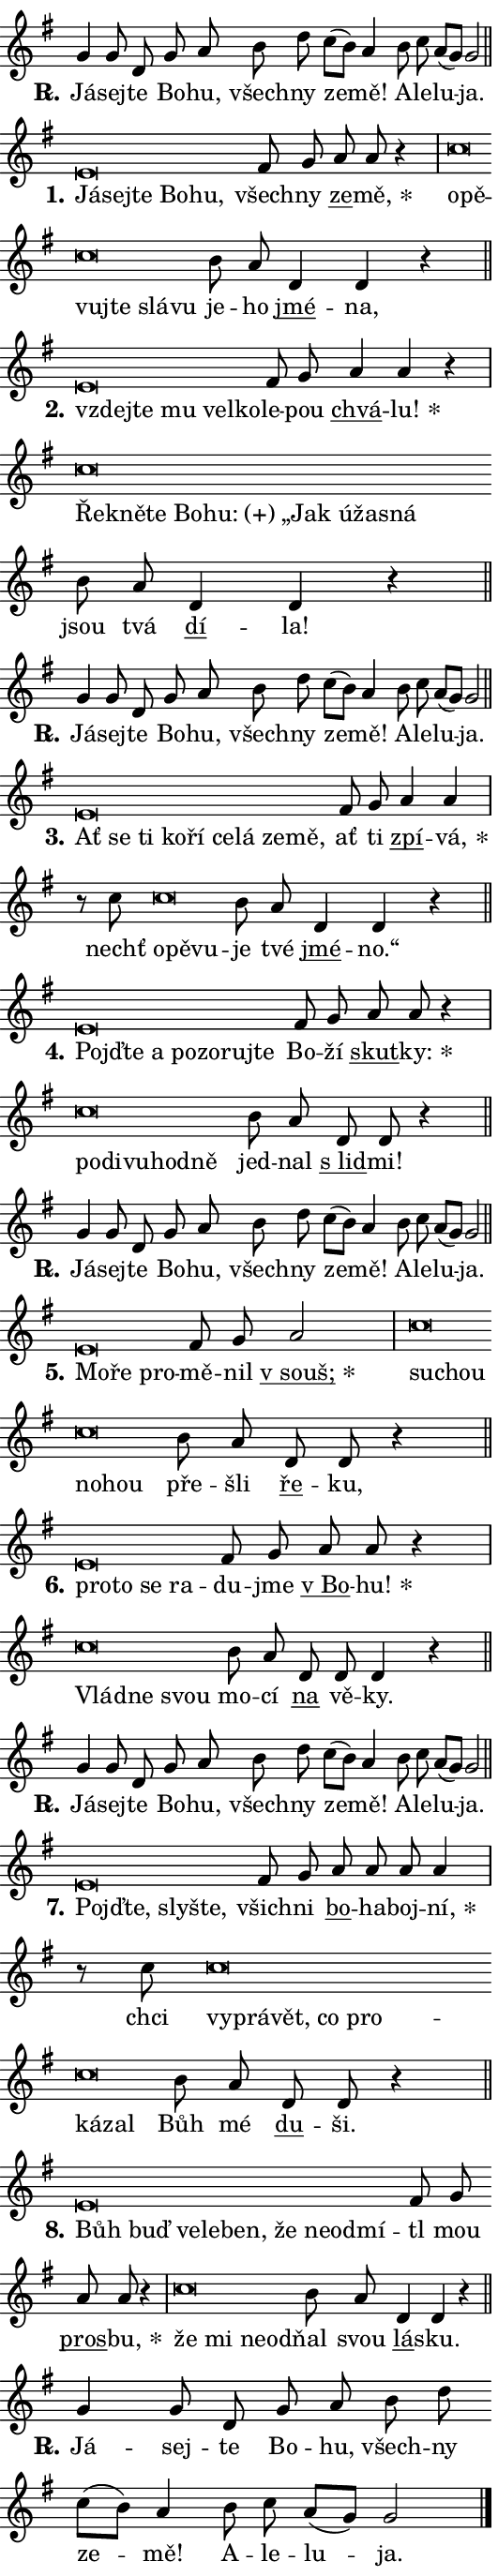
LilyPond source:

\version "2.24.0"
\header { tagline = "" }
\paper {
  indent = 0\cm
  top-margin = 0\cm
  right-margin = 0.13\cm % to fit lyric hyphens
  bottom-margin = 0\cm
  left-margin = 0\cm
  paper-width = 9\cm
  page-breaking = #ly:one-page-breaking
  system-system-spacing.basic-distance = #11
  score-system-spacing.basic-distance = #11
  ragged-last = ##f
}


%% Author: Thomas Morley
%% https://lists.gnu.org/archive/html/lilypond-user/2020-05/msg00002.html
#(define (line-position grob)
"Returns position of @var[grob} in current system:
   @code{'start}, if at first time-step
   @code{'end}, if at last time-step
   @code{'middle} otherwise
"
  (let* ((col (ly:item-get-column grob))
         (ln (ly:grob-object col 'left-neighbor))
         (rn (ly:grob-object col 'right-neighbor))
         (col-to-check-left (if (ly:grob? ln) ln col))
         (col-to-check-right (if (ly:grob? rn) rn col))
         (break-dir-left
           (and
             (ly:grob-property col-to-check-left 'non-musical #f)
             (ly:item-break-dir col-to-check-left)))
         (break-dir-right
           (and
             (ly:grob-property col-to-check-right 'non-musical #f)
             (ly:item-break-dir col-to-check-right))))
        (cond ((eqv? 1 break-dir-left) 'start)
              ((eqv? -1 break-dir-right) 'end)
              (else 'middle))))

#(define (tranparent-at-line-position vctor)
  (lambda (grob)
  "Relying on @code{line-position} select the relevant enry from @var{vctor}.
Used to determine transparency,"
    (case (line-position grob)
      ((end) (not (vector-ref vctor 0)))
      ((middle) (not (vector-ref vctor 1)))
      ((start) (not (vector-ref vctor 2))))))

noteHeadBreakVisibility =
#(define-music-function (break-visibility)(vector?)
"Makes @code{NoteHead}s transparent relying on @var{break-visibility}"
#{
  \override NoteHead.transparent =
    #(tranparent-at-line-position break-visibility)
#})

#(define delete-ledgers-for-transparent-note-heads
  (lambda (grob)
    "Reads whether a @code{NoteHead} is transparent.
If so this @code{NoteHead} is removed from @code{'note-heads} from
@var{grob}, which is supposed to be @code{LedgerLineSpanner}.
As a result ledgers are not printed for this @code{NoteHead}"
    (let* ((nhds-array (ly:grob-object grob 'note-heads))
           (nhds-list
             (if (ly:grob-array? nhds-array)
                 (ly:grob-array->list nhds-array)
                 '()))
           ;; Relies on the transparent-property being done before
           ;; Staff.LedgerLineSpanner.after-line-breaking is executed.
           ;; This is fragile ...
           (to-keep
             (remove
               (lambda (nhd)
                 (ly:grob-property nhd 'transparent #f))
               nhds-list)))
      ;; TODO find a better method to iterate over grob-arrays, similiar
      ;; to filter/remove etc for lists
      ;; For now rebuilt from scratch
      (set! (ly:grob-object grob 'note-heads)  '())
      (for-each
        (lambda (nhd)
          (ly:pointer-group-interface::add-grob grob 'note-heads nhd))
        to-keep))))

squashNotes = {
  \override NoteHead.X-extent = #'(-0.2 . 0.2)
  \override NoteHead.Y-extent = #'(-0.75 . 0)
  \override NoteHead.stencil =
    #(lambda (grob)
       (let ((pos (ly:grob-property grob 'staff-position)))
         (begin
           (if (< pos -7) (display "ERROR: Lower brevis then expected\n") (display ""))
           (if (<= pos -6) ly:text-interface::print ly:note-head::print))))
}
unSquashNotes = {
  \revert NoteHead.X-extent
  \revert NoteHead.Y-extent
  \revert NoteHead.stencil
}

hideNotes = \noteHeadBreakVisibility #begin-of-line-visible
unHideNotes = \noteHeadBreakVisibility #all-visible

% work-around for resetting accidentals
% https://lilypond.org/doc/v2.23/Documentation/notation/displaying-rhythms#unmetered-music
cadenzaMeasure = {
  \cadenzaOff
  \partial 1024 s1024
  \cadenzaOn
}

#(define-markup-command (accent layout props text) (markup?)
  "Underline accented syllable"
  (interpret-markup layout props
    #{\markup \override #'(offset . 4.3) \underline { #text }#}))

responsum = \markup \concat {
  "R" \hspace #-1.05 \path #0.1 #'((moveto 0 0.07) (lineto 0.9 0.8)) \hspace #0.05 "."
}

spaceSize = #0.6828661417322834 % exact space size for TeX Gyre Schola

\layout {
  \context {
    \Staff
    \remove "Time_signature_engraver"
    \override LedgerLineSpanner.after-line-breaking = #delete-ledgers-for-transparent-note-heads
  }
  \context {
    \Lyrics {
      \override LyricSpace.minimum-distance = \spaceSize
      \override LyricText.font-name = #"TeX Gyre Schola"
      \override LyricText.font-size = 1
      \override StanzaNumber.font-name = #"TeX Gyre Schola Bold"
      \override StanzaNumber.font-size = 1
    }
  }
  \context {
    \Score 
    \override NoteHead.text =
      #(lambda (grob) 
        (let ((pos (ly:grob-property grob 'staff-position)))
          #{\markup {
            \combine
              \halign #-0.55 \raise #(if (= pos -6) 0 0.5) \override #'(thickness . 2) \draw-line #'(3.2 . 0)
              \musicglyph "noteheads.sM1"
          }#}))
  }
}

% magnetic-lyrics.ily
%
%   written by
%     Jean Abou Samra <jean@abou-samra.fr>
%     Werner Lemberg <wl@gnu.org>
%
%   adapted by
%     Jiri Hon <jiri.hon@gmail.com>
%
% Version 2022-Apr-15

% https://www.mail-archive.com/lilypond-user@gnu.org/msg149350.html

#(define (Left_hyphen_pointer_engraver context)
   "Collect syllable-hyphen-syllable occurrences in lyrics and store
them in properties.  This engraver only looks to the left.  For
example, if the lyrics input is @code{foo -- bar}, it does the
following.

@itemize @bullet
@item
Set the @code{text} property of the @code{LyricHyphen} grob between
@q{foo} and @q{bar} to @code{foo}.

@item
Set the @code{left-hyphen} property of the @code{LyricText} grob with
text @q{foo} to the @code{LyricHyphen} grob between @q{foo} and
@q{bar}.
@end itemize

Use this auxiliary engraver in combination with the
@code{lyric-@/text::@/apply-@/magnetic-@/offset!} hook."
   (let ((hyphen #f)
         (text #f))
     (make-engraver
      (acknowledgers
       ((lyric-syllable-interface engraver grob source-engraver)
        (set! text grob)))
      (end-acknowledgers
       ((lyric-hyphen-interface engraver grob source-engraver)
        ;(when (not (grob::has-interface grob 'lyric-space-interface))
          (set! hyphen grob)));)
      ((stop-translation-timestep engraver)
       (when (and text hyphen)
         (ly:grob-set-object! text 'left-hyphen hyphen))
       (set! text #f)
       (set! hyphen #f)))))

#(define (lyric-text::apply-magnetic-offset! grob)
   "If the space between two syllables is less than the value in
property @code{LyricText@/.details@/.squash-threshold}, move the right
syllable to the left so that it gets concatenated with the left
syllable.

Use this function as a hook for
@code{LyricText@/.after-@/line-@/breaking} if the
@code{Left_@/hyphen_@/pointer_@/engraver} is active."
   (let ((hyphen (ly:grob-object grob 'left-hyphen #f)))
     (when hyphen
       (let ((left-text (ly:spanner-bound hyphen LEFT)))
         (when (grob::has-interface left-text 'lyric-syllable-interface)
           (let* ((common (ly:grob-common-refpoint grob left-text X))
                  (this-x-ext (ly:grob-extent grob common X))
                  (left-x-ext
                   (begin
                     ;; Trigger magnetism for left-text.
                     (ly:grob-property left-text 'after-line-breaking)
                     (ly:grob-extent left-text common X)))
                  ;; `delta` is the gap width between two syllables.
                  (delta (- (interval-start this-x-ext)
                            (interval-end left-x-ext)))
                  (details (ly:grob-property grob 'details))
                  (threshold (assoc-get 'squash-threshold details 0.2)))
             (when (< delta threshold)
               (let* (;; We have to manipulate the input text so that
                      ;; ligatures crossing syllable boundaries are not
                      ;; disabled.  For languages based on the Latin
                      ;; script this is essentially a beautification.
                      ;; However, for non-Western scripts it can be a
                      ;; necessity.
                      (lt (ly:grob-property left-text 'text))
                      (rt (ly:grob-property grob 'text))
                      (is-space (grob::has-interface hyphen 'lyric-space-interface))
                      (space (if is-space " " ""))
                      (extra-delta (if is-space spaceSize 0))
                      ;; Append new syllable.
                      (ltrt-space (if (and (string? lt) (string? rt))
                                (string-append lt space rt)
                                (make-concat-markup (list lt space rt))))
                      ;; Right-align `ltrt` to the right side.
                      (ltrt-space-markup (grob-interpret-markup
                               grob
                               (make-translate-markup
                                (cons (interval-length this-x-ext) 0)
                                (make-right-align-markup ltrt-space)))))
                 (begin
                   ;; Don't print `left-text`.
                   (ly:grob-set-property! left-text 'stencil #f)
                   ;; Set text and stencil (which holds all collected
                   ;; syllables so far) and shift it to the left.
                   (ly:grob-set-property! grob 'text ltrt-space)
                   (ly:grob-set-property! grob 'stencil ltrt-space-markup)
                   (ly:grob-translate-axis! grob (- (- delta extra-delta)) X))))))))))


#(define (lyric-hyphen::displace-bounds-first grob)
   ;; Make very sure this callback isn't triggered too early.
   (let ((left (ly:spanner-bound grob LEFT))
         (right (ly:spanner-bound grob RIGHT)))
     (ly:grob-property left 'after-line-breaking)
     (ly:grob-property right 'after-line-breaking)
     (ly:lyric-hyphen::print grob)))

squashThreshold = #0.4

\layout {
  \context {
    \Lyrics
    \consists #Left_hyphen_pointer_engraver
    \override LyricText.after-line-breaking =
      #lyric-text::apply-magnetic-offset!
    \override LyricHyphen.stencil = #lyric-hyphen::displace-bounds-first
    \override LyricText.details.squash-threshold = \squashThreshold
    \override LyricHyphen.minimum-distance = 0
    \override LyricHyphen.minimum-length = \squashThreshold
  }
}

squashText = \override LyricText.details.squash-threshold = 9999
unSquashText = \override LyricText.details.squash-threshold = \squashThreshold

leftText = \override LyricText.self-alignment-X = #LEFT
unLeftText = \revert LyricText.self-alignment-X

starOffset = #(lambda (grob) 
                (let ((x_offset (ly:self-alignment-interface::aligned-on-x-parent grob)))
                  (if (= x_offset 0) 0 (+ x_offset 1.2))))

star = #(define-music-function (syllable)(string?)
"Append star separator at the end of a syllable"
#{
  \once \override LyricText.X-offset = #starOffset
  \lyricmode { \markup {
    #syllable
    \override #'((font-name . "TeX Gyre Schola Bold")) \hspace #0.2 \lower #0.65 \larger "*"
  } }
#})

starAccent = #(define-music-function (syllable)(string?)
"Append star separator at the end of a syllable and make accent"
#{
  \once \override LyricText.X-offset = #starOffset
  \lyricmode { \markup {
    \accent #syllable
    \override #'((font-name . "TeX Gyre Schola Bold")) \hspace #0.2 \lower #0.65 \larger "*"
  } }
#})

breath = #(define-music-function (syllable)(string?)
"Append breathing indicator at the end of a syllable"
#{
  \lyricmode { \markup { #syllable "+" } }
#})

optionalBreath = #(define-music-function (syllable)(string?)
"Append optional breathing indicator at the end of a syllable"
#{
  \lyricmode { \markup { #syllable "(+)" } }
#})


\score {
    <<
        \new Voice = "melody" { \cadenzaOn \key g \major \relative { g'4 g8 d g a \bar "" b d \bar "" c[( b)] a4 \bar "" b8 c a[( g)] g2 \cadenzaMeasure \bar "||" \break } }
        \new Lyrics \lyricsto "melody" { \lyricmode { \set stanza = \responsum
Já -- sej -- te Bo -- hu, všech -- ny ze -- mě! A -- le -- lu -- ja. } }
    >>
    \layout {}
}

\score {
    <<
        \new Voice = "melody" { \cadenzaOn \key g \major \relative { \squashNotes e'\breve*1/16 \hideNotes \breve*1/16 \bar "" \breve*1/16 \bar "" \breve*1/16 \breve*1/16 \bar "" \unHideNotes \unSquashNotes fis8 g \bar "" a8 a r4 \cadenzaMeasure \bar "|" \squashNotes c\breve*1/16 \hideNotes \breve*1/16 \bar "" \breve*1/16 \bar "" \breve*1/16 \bar "" \breve*1/16 \breve*1/16 \bar "" \unHideNotes \unSquashNotes b8 a \bar "" d,4 d r \cadenzaMeasure \bar "||" \break } }
        \new Lyrics \lyricsto "melody" { \lyricmode { \set stanza = "1."
\leftText Já -- \squashText sej -- te Bo -- hu, \unLeftText \unSquashText všech -- ny \markup \accent ze -- \star mě, \leftText o -- \squashText pě -- vuj -- te slá -- vu \unLeftText \unSquashText je -- ho \markup \accent jmé -- na, } }
    >>
    \layout {}
}

\score {
    <<
        \new Voice = "melody" { \cadenzaOn \key g \major \relative { \squashNotes e'\breve*1/16 \hideNotes \breve*1/16 \bar "" \breve*1/16 \bar "" \breve*1/16 \breve*1/16 \bar "" \unHideNotes \unSquashNotes fis8 g \bar "" a4 a r \cadenzaMeasure \bar "|" \squashNotes c\breve*1/16 \hideNotes \breve*1/16 \bar "" \breve*1/16 \bar "" \breve*1/16 \bar "" \breve*1/16 \bar "" \breve*1/16 \bar "" \breve*1/16 \bar "" \breve*1/16 \breve*1/16 \bar "" \unHideNotes \unSquashNotes b8 a \bar "" d,4 d r \cadenzaMeasure \bar "||" \break } }
        \new Lyrics \lyricsto "melody" { \lyricmode { \set stanza = "2."
\leftText vzdej -- \squashText te mu vel -- ko -- \unLeftText \unSquashText le -- pou \markup \accent chvá -- \star lu! \leftText Ře -- \squashText kně -- te Bo -- \optionalBreath hu: „Jak ú -- ža -- sná \unLeftText \unSquashText jsou tvá \markup \accent dí -- la! } }
    >>
    \layout {}
}

\score {
    <<
        \new Voice = "melody" { \cadenzaOn \key g \major \relative { g'4 g8 d g a \bar "" b d \bar "" c[( b)] a4 \bar "" b8 c a[( g)] g2 \cadenzaMeasure \bar "||" \break } }
        \new Lyrics \lyricsto "melody" { \lyricmode { \set stanza = \responsum
Já -- sej -- te Bo -- hu, všech -- ny ze -- mě! A -- le -- lu -- ja. } }
    >>
    \layout {}
}

\score {
    <<
        \new Voice = "melody" { \cadenzaOn \key g \major \relative { \squashNotes e'\breve*1/16 \hideNotes \breve*1/16 \bar "" \breve*1/16 \bar "" \breve*1/16 \bar "" \breve*1/16 \bar "" \breve*1/16 \bar "" \breve*1/16 \bar "" \breve*1/16 \breve*1/16 \bar "" \unHideNotes \unSquashNotes fis8 g \bar "" a4 a4 \cadenzaMeasure \bar "|" r8 c8 \squashNotes c\breve*1/16 \hideNotes \breve*1/16 \breve*1/16 \bar "" \unHideNotes \unSquashNotes b8 a \bar "" d,4 d r \cadenzaMeasure \bar "||" \break } }
        \new Lyrics \lyricsto "melody" { \lyricmode { \set stanza = "3."
\leftText Ať \squashText se ti ko -- ří ce -- lá ze -- mě, \unLeftText \unSquashText ať ti \markup \accent zpí -- \star vá, nechť \leftText o -- \squashText pě -- vu -- \unLeftText \unSquashText je tvé \markup \accent jmé -- no.“ } }
    >>
    \layout {}
}

\score {
    <<
        \new Voice = "melody" { \cadenzaOn \key g \major \relative { \squashNotes e'\breve*1/16 \hideNotes \breve*1/16 \bar "" \breve*1/16 \bar "" \breve*1/16 \bar "" \breve*1/16 \bar "" \breve*1/16 \breve*1/16 \bar "" \unHideNotes \unSquashNotes fis8 g \bar "" a8 a r4 \cadenzaMeasure \bar "|" \squashNotes c\breve*1/16 \hideNotes \breve*1/16 \bar "" \breve*1/16 \bar "" \breve*1/16 \breve*1/16 \bar "" \unHideNotes \unSquashNotes b8 a \bar "" d,8 d r4 \cadenzaMeasure \bar "||" \break } }
        \new Lyrics \lyricsto "melody" { \lyricmode { \set stanza = "4."
\leftText Pojď -- \squashText te a po -- zo -- ruj -- te \unLeftText \unSquashText Bo -- ží \markup \accent skut -- \star ky: \leftText po -- \squashText di -- vu -- hod -- ně \unLeftText \unSquashText jed -- nal \markup \accent "s lid" -- mi! } }
    >>
    \layout {}
}

\score {
    <<
        \new Voice = "melody" { \cadenzaOn \key g \major \relative { g'4 g8 d g a \bar "" b d \bar "" c[( b)] a4 \bar "" b8 c a[( g)] g2 \cadenzaMeasure \bar "||" \break } }
        \new Lyrics \lyricsto "melody" { \lyricmode { \set stanza = \responsum
Já -- sej -- te Bo -- hu, všech -- ny ze -- mě! A -- le -- lu -- ja. } }
    >>
    \layout {}
}

\score {
    <<
        \new Voice = "melody" { \cadenzaOn \key g \major \relative { \squashNotes e'\breve*1/16 \hideNotes \breve*1/16 \breve*1/16 \bar "" \unHideNotes \unSquashNotes fis8 g \bar "" a2 \cadenzaMeasure \bar "|" \squashNotes c\breve*1/16 \hideNotes \breve*1/16 \bar "" \breve*1/16 \breve*1/16 \bar "" \unHideNotes \unSquashNotes b8 a \bar "" d,8 d r4 \cadenzaMeasure \bar "||" \break } }
        \new Lyrics \lyricsto "melody" { \lyricmode { \set stanza = "5."
\leftText Mo -- \squashText ře pro -- \unLeftText \unSquashText mě -- nil \starAccent "v souš;" \leftText su -- \squashText chou no -- hou \unLeftText \unSquashText pře -- šli \markup \accent ře -- ku, } }
    >>
    \layout {}
}

\score {
    <<
        \new Voice = "melody" { \cadenzaOn \key g \major \relative { \squashNotes e'\breve*1/16 \hideNotes \breve*1/16 \bar "" \breve*1/16 \breve*1/16 \bar "" \unHideNotes \unSquashNotes fis8 g \bar "" a a r4 \cadenzaMeasure \bar "|" \squashNotes c\breve*1/16 \hideNotes \breve*1/16 \breve*1/16 \bar "" \unHideNotes \unSquashNotes b8 a \bar "" d, d d4 r \cadenzaMeasure \bar "||" \break } }
        \new Lyrics \lyricsto "melody" { \lyricmode { \set stanza = "6."
\leftText pro -- \squashText to se ra -- \unLeftText \unSquashText du -- jme \markup \accent "v Bo" -- \star hu! \leftText Vlád -- \squashText ne svou \unLeftText \unSquashText mo -- cí \markup \accent na vě -- ky. } }
    >>
    \layout {}
}

\score {
    <<
        \new Voice = "melody" { \cadenzaOn \key g \major \relative { g'4 g8 d g a \bar "" b d \bar "" c[( b)] a4 \bar "" b8 c a[( g)] g2 \cadenzaMeasure \bar "||" \break } }
        \new Lyrics \lyricsto "melody" { \lyricmode { \set stanza = \responsum
Já -- sej -- te Bo -- hu, všech -- ny ze -- mě! A -- le -- lu -- ja. } }
    >>
    \layout {}
}

\score {
    <<
        \new Voice = "melody" { \cadenzaOn \key g \major \relative { \squashNotes e'\breve*1/16 \hideNotes \breve*1/16 \bar "" \breve*1/16 \breve*1/16 \bar "" \unHideNotes \unSquashNotes fis8 g \bar "" a a a a4 \cadenzaMeasure \bar "|" r8 c8 \squashNotes c\breve*1/16 \hideNotes \breve*1/16 \bar "" \breve*1/16 \bar "" \breve*1/16 \bar "" \breve*1/16 \bar "" \breve*1/16 \breve*1/16 \bar "" \unHideNotes \unSquashNotes b8 a \bar "" d,8 d r4 \cadenzaMeasure \bar "||" \break } }
        \new Lyrics \lyricsto "melody" { \lyricmode { \set stanza = "7."
\leftText Pojď -- \squashText te, sly -- šte, \unLeftText \unSquashText všich -- ni \markup \accent bo -- ha -- boj -- \star ní, chci \leftText vy -- \squashText prá -- vět, co pro -- ká -- zal \unLeftText \unSquashText Bůh mé \markup \accent du -- ši. } }
    >>
    \layout {}
}

\score {
    <<
        \new Voice = "melody" { \cadenzaOn \key g \major \relative { \squashNotes e'\breve*1/16 \hideNotes \breve*1/16 \bar "" \breve*1/16 \bar "" \breve*1/16 \bar "" \breve*1/16 \bar "" \breve*1/16 \bar "" \breve*1/16 \bar "" \breve*1/16 \breve*1/16 \bar "" \unHideNotes \unSquashNotes fis8 g \bar "" a8 a r4 \cadenzaMeasure \bar "|" \squashNotes c\breve*1/16 \hideNotes \breve*1/16 \bar "" \breve*1/16 \breve*1/16 \bar "" \unHideNotes \unSquashNotes b8 a \bar "" d,4 d r \cadenzaMeasure \bar "||" \break } }
        \new Lyrics \lyricsto "melody" { \lyricmode { \set stanza = "8."
\leftText Bůh \squashText buď ve -- le -- ben, že ne -- od -- mí -- \unLeftText \unSquashText tl mou \markup \accent pros -- \star bu, \leftText že \squashText mi ne -- od -- \unLeftText \unSquashText ňal svou \markup \accent lá -- sku. } }
    >>
    \layout {}
}

\score {
    <<
        \new Voice = "melody" { \cadenzaOn \key g \major \relative { g'4 g8 d g a \bar "" b d \bar "" c[( b)] a4 \bar "" b8 c a[( g)] g2 \cadenzaMeasure \bar "||" \break } \bar "|." }
        \new Lyrics \lyricsto "melody" { \lyricmode { \set stanza = \responsum
Já -- sej -- te Bo -- hu, všech -- ny ze -- mě! A -- le -- lu -- ja. } }
    >>
    \layout {}
}
